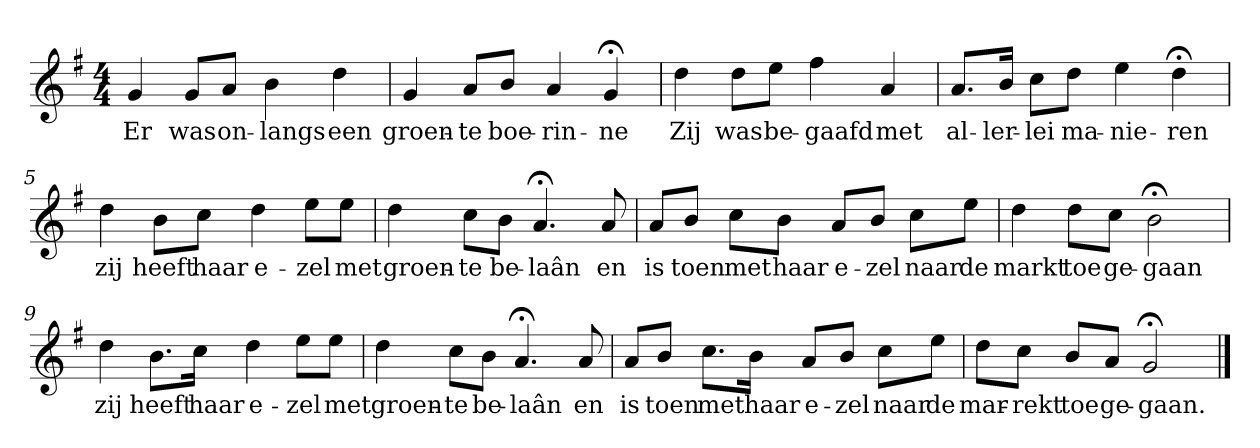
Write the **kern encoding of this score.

**kern	**text
*part1	*part1
*staff1	*staff1
*k[f#]	*
*G:	*
*M4/4	*
*MM120	*
=1	=1
4g	Er
8gL	was
8aJ	on-
4b	-langs
4dd	een
=2	=2
4g	groen-
8aL	-te
8bJ	boe-
4a	-rin-
4g;<	-ne
=3	=3
4dd	Zij
8ddL	was
8eeJ	be-
4ff#	-gaafd
4a	met
=4	=4
8.aL	al-
16bJk	-ler-
8ccL	-lei
8ddJ	ma-
4ee	-nie-
4dd;<	-ren
=5	=5
4dd	zij
8bL	heeft
8ccJ	haar
4dd	e-
8eeL	-zel
8eeJ	met
=6	=6
4dd	groen-
8ccL	-te
8bJ	be-
4.a;<	-laân
8a	en
=7	=7
8aL	is
8bJ	toen
8ccL	met
8bJ	haar
8aL	e-
8bJ	-zel
8ccL	naar
8eeJ	de
=8	=8
4dd	markt
8ddL	toe
8ccJ	ge-
2b;<	-gaan
=9	=9
4dd	zij
8.bL	heeft
16ccJk	haar
4dd	e-
8eeL	-zel
8eeJ	met
=10	=10
4dd	groen-
8ccL	-te
8bJ	be-
4.a;<	-laân
8a	en
=11	=11
8aL	is
8bJ	toen
8.ccL	met
16bJk	haar
8aL	e-
8bJ	-zel
8ccL	naar
8eeJ	de
=12	=12
8ddL	mar-
8ccJ	-rekt
8bL	toe
8aJ	ge-
2g;<	-gaan.
==	==
*-	*-
